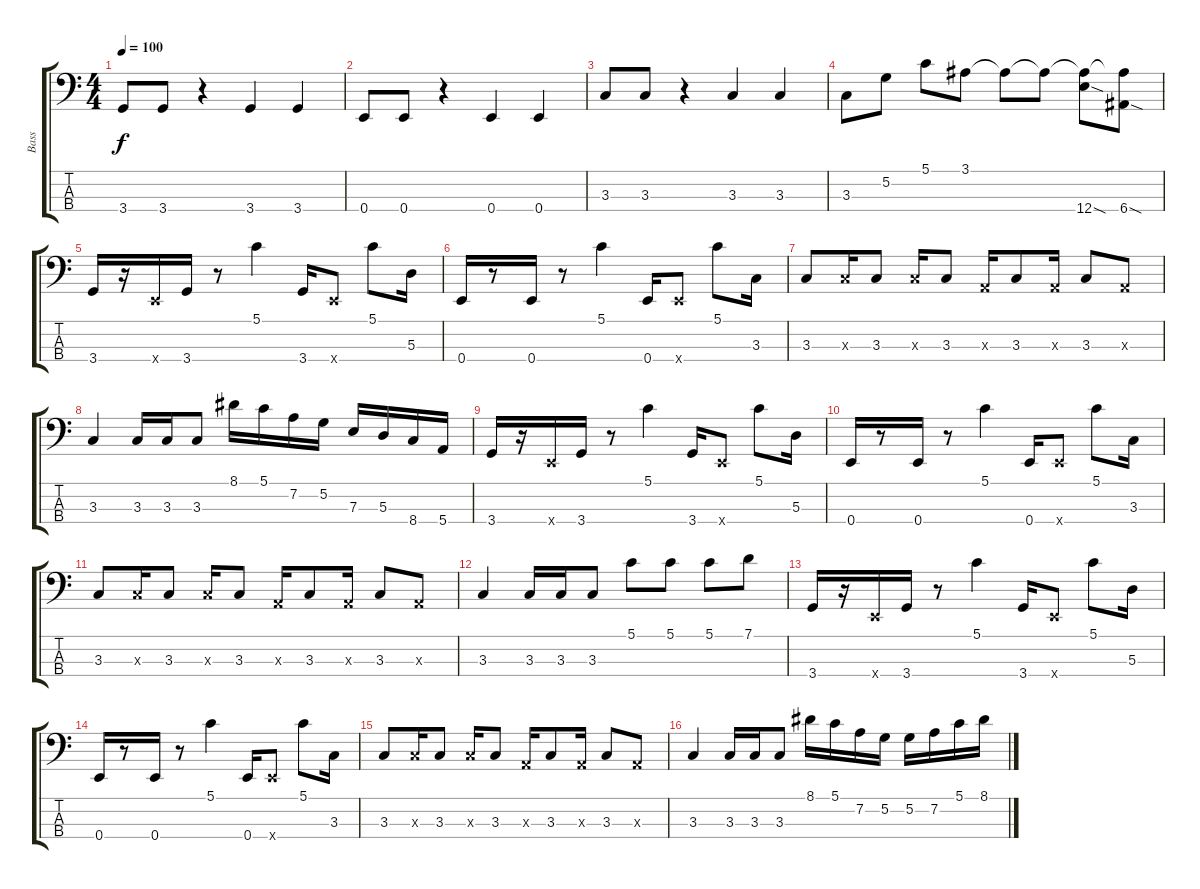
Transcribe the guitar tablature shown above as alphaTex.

\track ("Bass" "Bass") {instrument electricbassfinger}
\staff {score tabs}
\tuning (G2 D2 A1 E1) {hide}
\ts (4 4)
\tempo 100
\clef f4
\ks c
3.4.8{dy f instrument electricbassfinger} 3.4.8 r.4 3.4.4 3.4.4 |
0.4.8 0.4.8 r.4 0.4.4 0.4.4 |
3.3.8 3.3.8 r.4 3.3.4 3.3.4 |
3.3.8 5.2.8 5.1.8 3.1.8 3.1{t}.8 3.1{t}.8 (3.1{t} 12.4{sod}).8 (3.1{t} 6.4{sod}).8 |
3.4.16 r.16 0.4{x}.16 3.4.16 r.8 5.1.4 3.4.16 0.4{x}.8 5.1.8 5.3.16 |
0.4.16 r.8 0.4.16 r.8 5.1.4 0.4.16 0.4{x}.8 5.1.8 3.3.16 |
3.3.8 3.3{x}.16 3.3.8 3.3{x}.16 3.3.8 0.3{x}.16 3.3.8 0.3{x}.16 3.3.8 0.3{x}.8 |
3.3.4 3.3.16 3.3.16 3.3.8 8.1.16 5.1.16 7.2.16 5.2.16 7.3.16 5.3.16 8.4.16 5.4.16 |
3.4.16 r.16 0.4{x}.16 3.4.16 r.8 5.1.4 3.4.16 0.4{x}.8 5.1.8 5.3.16 |
0.4.16 r.8 0.4.16 r.8 5.1.4 0.4.16 0.4{x}.8 5.1.8 3.3.16 |
3.3.8 3.3{x}.16 3.3.8 3.3{x}.16 3.3.8 0.3{x}.16 3.3.8 0.3{x}.16 3.3.8 0.3{x}.8 |
3.3.4 3.3.16 3.3.16 3.3.8 5.1.8 5.1.8 5.1.8 7.1.8 |
3.4.16 r.16 0.4{x}.16 3.4.16 r.8 5.1.4 3.4.16 0.4{x}.8 5.1.8 5.3.16 |
0.4.16 r.8 0.4.16 r.8 5.1.4 0.4.16 0.4{x}.8 5.1.8 3.3.16 |
3.3.8 3.3{x}.16 3.3.8 3.3{x}.16 3.3.8 0.3{x}.16 3.3.8 0.3{x}.16 3.3.8 0.3{x}.8 |
3.3.4 3.3.16 3.3.16 3.3.8 8.1.16 5.1.16 7.2.16 5.2.16 5.2.16 7.2.16 5.1.16 8.1.16
